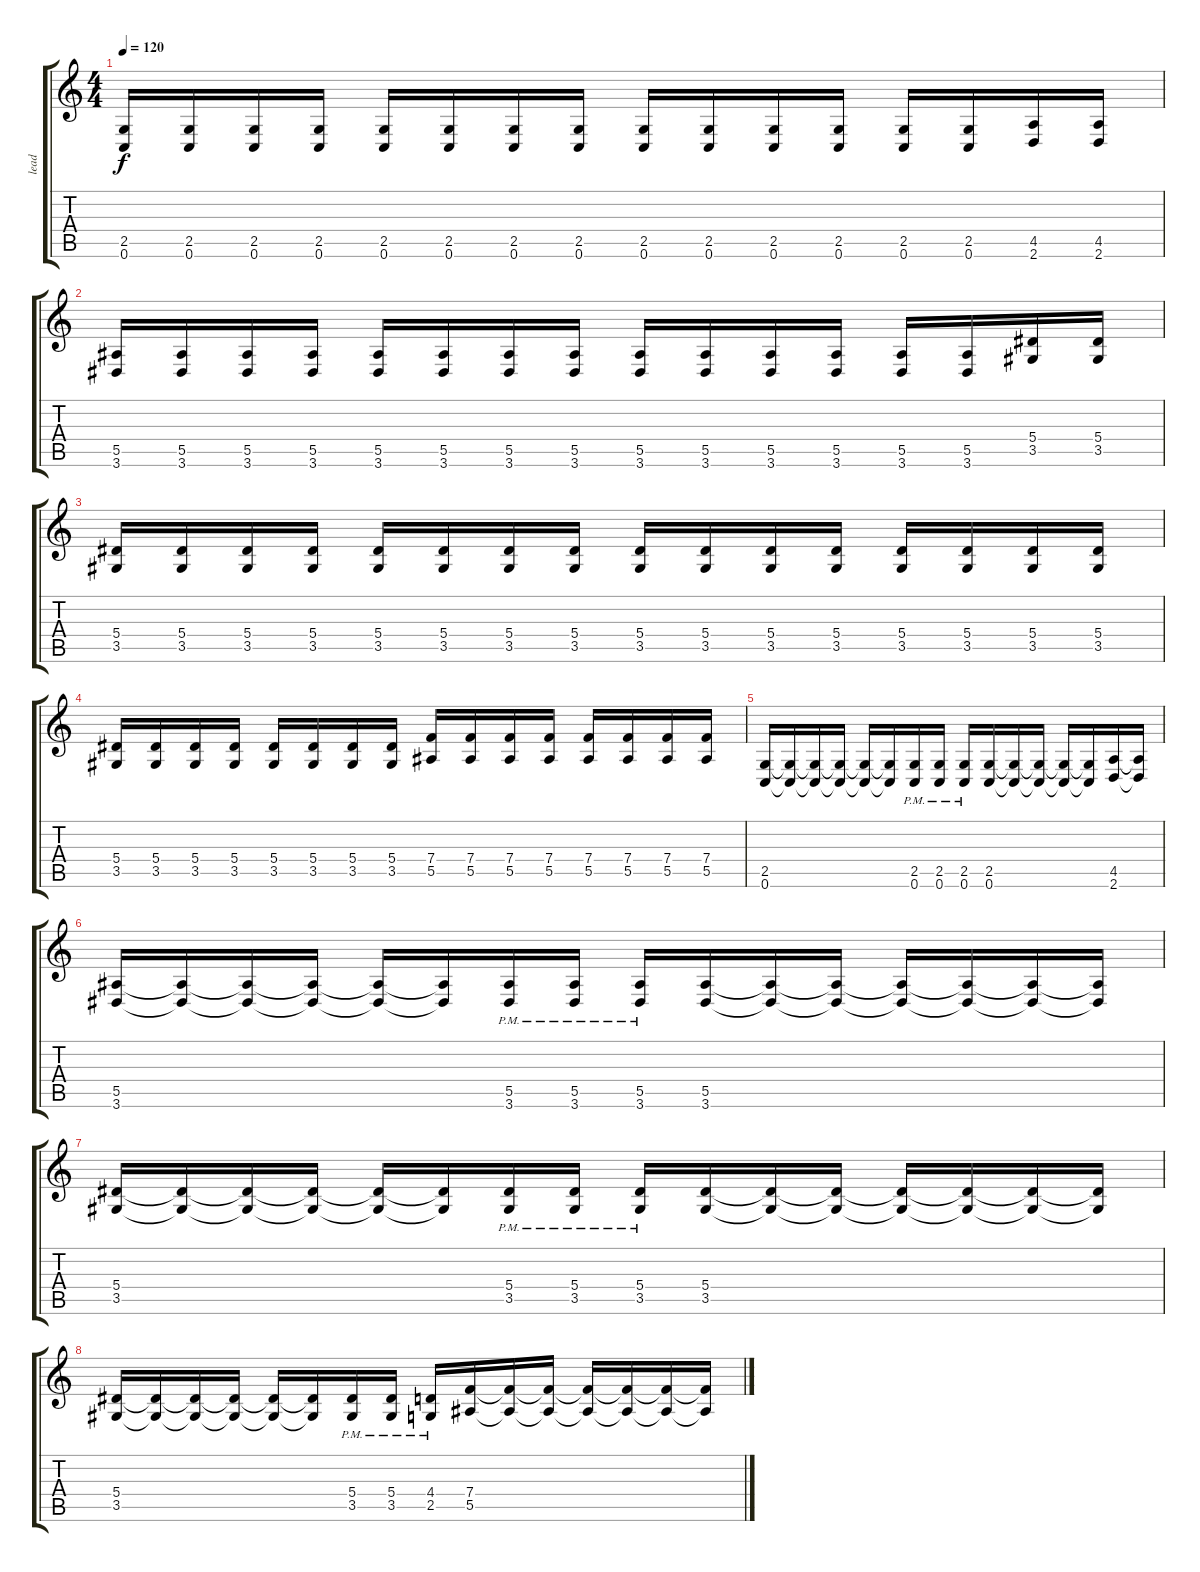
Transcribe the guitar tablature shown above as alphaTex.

\track ("lead" "lead") {instrument distortionguitar}
\staff {score tabs}
\tuning (C4 G3 Eb3 Bb2 F2 C2) {hide}
\ts (4 4)
\tempo 120
\clef g2
\ks c
(2.5 0.6).16{dy f} (2.5 0.6).16 (2.5 0.6).16 (2.5 0.6).16 (2.5 0.6).16 (2.5 0.6).16 (2.5 0.6).16 (2.5 0.6).16 (2.5 0.6).16 (2.5 0.6).16 (2.5 0.6).16 (2.5 0.6).16 (2.5 0.6).16 (2.5 0.6).16 (4.5 2.6).16 (4.5 2.6).16 |
(5.5 3.6).16 (5.5 3.6).16 (5.5 3.6).16 (5.5 3.6).16 (5.5 3.6).16 (5.5 3.6).16 (5.5 3.6).16 (5.5 3.6).16 (5.5 3.6).16 (5.5 3.6).16 (5.5 3.6).16 (5.5 3.6).16 (5.5 3.6).16 (5.5 3.6).16 (5.4 3.5).16 (5.4 3.5).16 |
(5.4 3.5).16 (5.4 3.5).16 (5.4 3.5).16 (5.4 3.5).16 (5.4 3.5).16 (5.4 3.5).16 (5.4 3.5).16 (5.4 3.5).16 (5.4 3.5).16 (5.4 3.5).16 (5.4 3.5).16 (5.4 3.5).16 (5.4 3.5).16 (5.4 3.5).16 (5.4 3.5).16 (5.4 3.5).16 |
(5.4 3.5).16 (5.4 3.5).16 (5.4 3.5).16 (5.4 3.5).16 (5.4 3.5).16 (5.4 3.5).16 (5.4 3.5).16 (5.4 3.5).16 (7.4 5.5).16 (7.4 5.5).16 (7.4 5.5).16 (7.4 5.5).16 (7.4 5.5).16 (7.4 5.5).16 (7.4 5.5).16 (7.4 5.5).16 |
(2.5 0.6).16 (2.5{t} 0.6{t}).16 (2.5{t} 0.6{t}).16 (2.5{t} 0.6{t}).16 (2.5{t} 0.6{t}).16 (2.5{t} 0.6{t}).16 (2.5{pm} 0.6{pm}).16 (2.5{pm} 0.6{pm}).16 (2.5{pm} 0.6{pm}).16 (2.5 0.6).16 (2.5{t} 0.6{t}).16 (2.5{t} 0.6{t}).16 (2.5{t} 0.6{t}).16 (2.5{t} 0.6{t}).16 (4.5 2.6).16 (4.5{t} 2.6{t}).16 |
(5.5 3.6).16 (5.5{t} 3.6{t}).16 (5.5{t} 3.6{t}).16 (5.5{t} 3.6{t}).16 (5.5{t} 3.6{t}).16 (5.5{t} 3.6{t}).16 (5.5{pm} 3.6{pm}).16 (5.5{pm} 3.6{pm}).16 (5.5{pm} 3.6{pm}).16 (5.5 3.6).16 (5.5{t} 3.6{t}).16 (5.5{t} 3.6{t}).16 (5.5{t} 3.6{t}).16 (5.5{t} 3.6{t}).16 (5.5{t} 3.6{t}).16 (5.5{t} 3.6{t}).16 |
(5.4 3.5).16 (5.4{t} 3.5{t}).16 (5.4{t} 3.5{t}).16 (5.4{t} 3.5{t}).16 (5.4{t} 3.5{t}).16 (5.4{t} 3.5{t}).16 (5.4{pm} 3.5{pm}).16 (5.4{pm} 3.5{pm}).16 (5.4{pm} 3.5{pm}).16 (5.4 3.5).16 (5.4{t} 3.5{t}).16 (5.4{t} 3.5{t}).16 (5.4{t} 3.5{t}).16 (5.4{t} 3.5{t}).16 (5.4{t} 3.5{t}).16 (5.4{t} 3.5{t}).16 |
(5.4 3.5).16 (5.4{t} 3.5{t}).16 (5.4{t} 3.5{t}).16 (5.4{t} 3.5{t}).16 (5.4{t} 3.5{t}).16 (5.4{t} 3.5{t}).16 (5.4{pm} 3.5{pm}).16 (5.4{pm} 3.5{pm}).16 (4.4{pm} 2.5{pm}).16 (7.4 5.5).16 (7.4{t} 5.5{t}).16 (7.4{t} 5.5{t}).16 (7.4{t} 5.5{t}).16 (7.4{t} 5.5{t}).16 (7.4{t} 5.5{t}).16 (7.4{t} 5.5{t}).16
